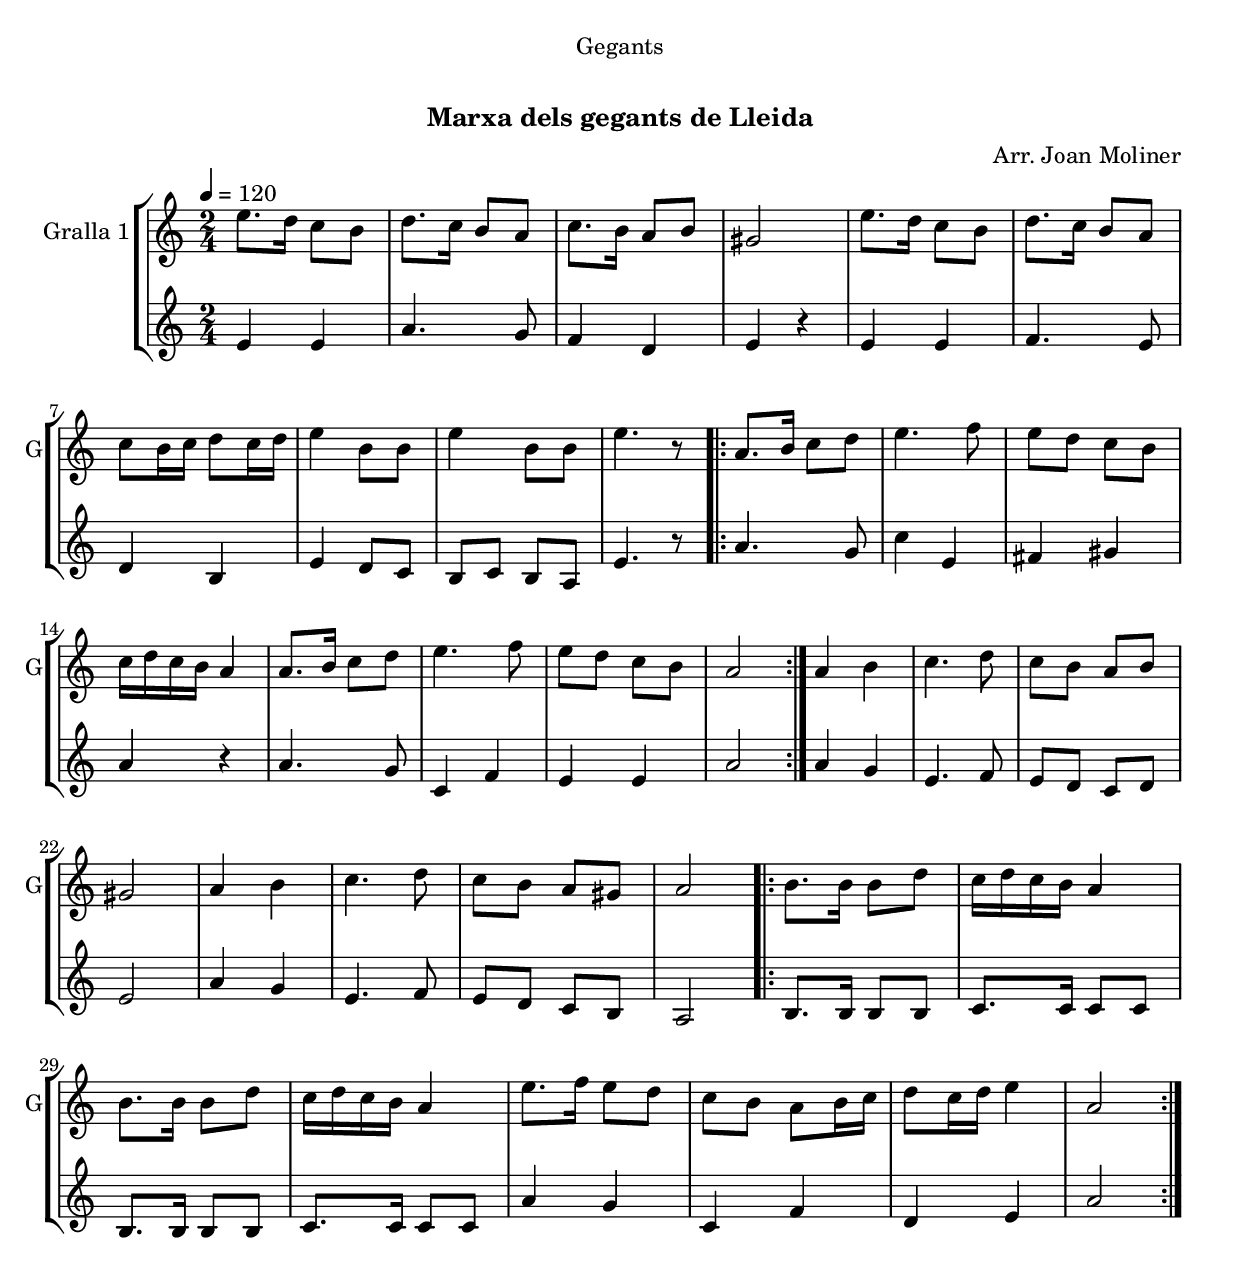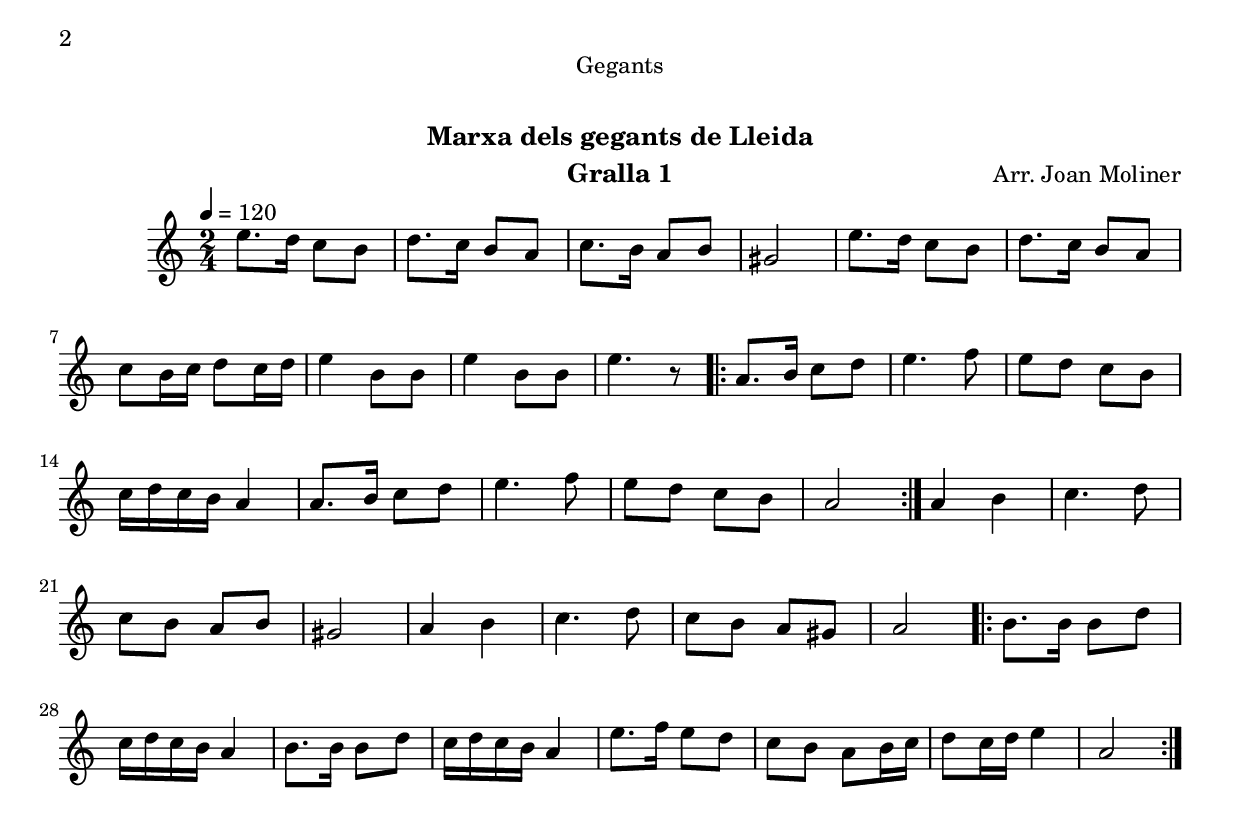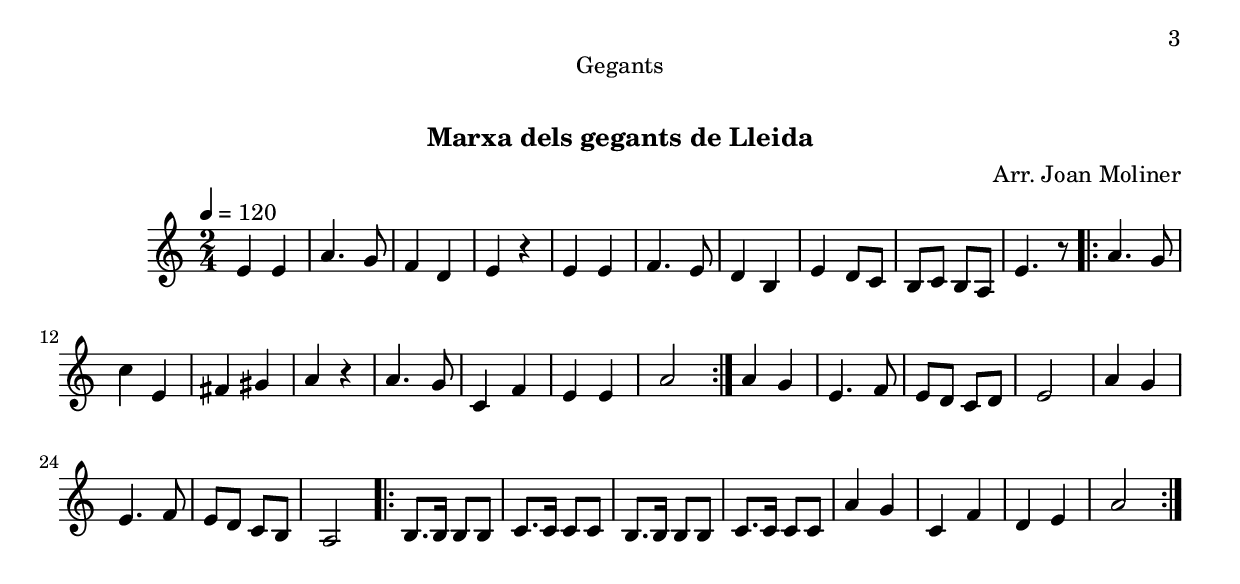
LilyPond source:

\version "2.22.1"

\header {
  dedication="Gegants"
  title="                  "
  subtitle="Marxa dels gegants de Lleida"
  subsubtitle=""
  poet=""
  meter=""
  piece=""
  composer="Arr. Joan Moliner"
  arranger=""
  opus=""
  instrument=""
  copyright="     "
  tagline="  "
}

liniaroAa =
\relative e''
{
  \tempo 4=120
  \clef treble
  \key c \major
  \time 2/4
  e8. d16 c8 b  |
  d8. c16 b8 a  |
  c8. b16 a8 b  |
  gis2  |
  %05
  e'8. d16 c8 b  |
  d8. c16 b8 a  |
  c8 b16 c d8 c16 d  |
  e4 b8 b  |
  e4 b8 b  |
  %10
  e4. r8  |
  \repeat volta 2 { a,8. b16 c8 d  |
  e4. f8  |
  e8 d c b  |
  c16 d c b a4  |
  %15
  a8. b16 c8 d  |
  e4. f8  |
  e8 d c b  |
  a2  | }
  a4 b  |
  %20
  c4. d8  |
  c8 b a b  |
  gis2  |
  a4 b  |
  c4. d8  |
  %25
  c8 b a gis  |
  a2  |
  \repeat volta 2 { b8. b16 b8 d  |
  c16 d c b a4  |
  b8. b16 b8 d  |
  %30
  c16 d c b a4  |
  e'8. f16 e8 d  |
  c8 b a b16 c  |
  d8 c16 d e4  |
  a,2  | }
}

liniaroAb =
\relative e'
{
  \tempo 4=120
  \clef treble
  \key c \major
  \time 2/4
  e4 e  |
  a4. g8  |
  f4 d  |
  e4 r4  | % kompletite
  %05
  e4 e  |
  f4. e8  |
  d4 b  |
  e4 d8 c  |
  b8 c b a  |
  %10
  e'4. r8  |
  \repeat volta 2 { a4. g8  |
  c4 e,  |
  fis4 gis  |
  a4 r  |
  %15
  a4. g8  |
  c,4 f  |
  e4 e  |
  a2  | }
  a4 g  |
  %20
  e4. f8  |
  e8 d c d  |
  e2  |
  a4 g  |
  e4. f8  |
  %25
  e8 d c b  |
  a2  |
  \repeat volta 2 { b8. b16 b8 b  |
  c8. c16 c8 c  |
  b8. b16 b8 b  |
  %30
  c8. c16 c8 c  |
  a'4 g  |
  c,4 f  |
  d4 e  |
  a2  | }
}

\bookpart {
  \score {
    \new StaffGroup {
      \override Score.RehearsalMark #'self-alignment-X = #LEFT
      <<
        \new Staff \with {instrumentName = #"Gralla 1" shortInstrumentName = #"G"} \liniaroAa
        \new Staff \with {instrumentName = #"" shortInstrumentName = #" "} \liniaroAb
      >>
    }
    \layout {}
  }
  \score { \unfoldRepeats
    \new StaffGroup {
      \override Score.RehearsalMark #'self-alignment-X = #LEFT
      <<
        \new Staff \with {instrumentName = #"Gralla 1" shortInstrumentName = #"G"} \liniaroAa
        \new Staff \with {instrumentName = #"" shortInstrumentName = #" "} \liniaroAb
      >>
    }
    \midi {
      \set Staff.midiInstrument = "oboe"
      \set DrumStaff.midiInstrument = "drums"
    }
  }
}

\bookpart {
  \header {instrument="Gralla 1"}
  \score {
    \new StaffGroup {
      \override Score.RehearsalMark #'self-alignment-X = #LEFT
      <<
        \new Staff \liniaroAa
      >>
    }
    \layout {}
  }
  \score { \unfoldRepeats
    \new StaffGroup {
      \override Score.RehearsalMark #'self-alignment-X = #LEFT
      <<
        \new Staff \liniaroAa
      >>
    }
    \midi {
      \set Staff.midiInstrument = "oboe"
      \set DrumStaff.midiInstrument = "drums"
    }
  }
}

\bookpart {
  \header {instrument=""}
  \score {
    \new StaffGroup {
      \override Score.RehearsalMark #'self-alignment-X = #LEFT
      <<
        \new Staff \liniaroAb
      >>
    }
    \layout {}
  }
  \score { \unfoldRepeats
    \new StaffGroup {
      \override Score.RehearsalMark #'self-alignment-X = #LEFT
      <<
        \new Staff \liniaroAb
      >>
    }
    \midi {
      \set Staff.midiInstrument = "oboe"
      \set DrumStaff.midiInstrument = "drums"
    }
  }
}

